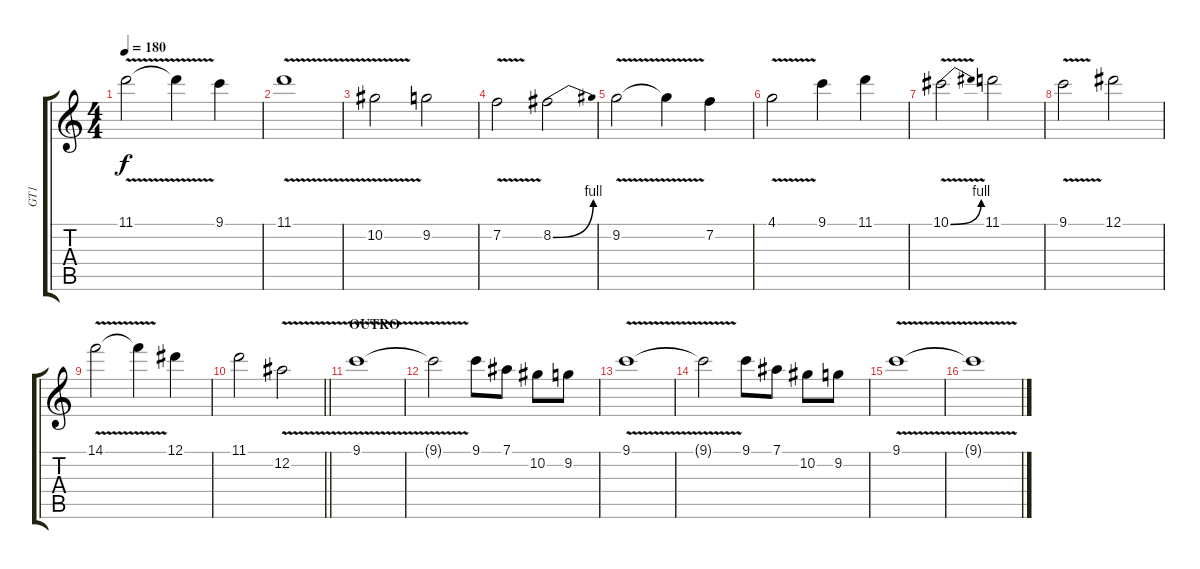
\track ("GT1" "GT1") {instrument distortionguitar}
\staff {score tabs}
\tuning (Eb4 Bb3 Gb3 Db3 Ab2 Eb2) {hide}
\ts (4 4)
\tempo 180
\clef g2
\ks c
11.1{v}.2{dy f} 11.1{t}.4 9.1.4 |
11.1{v}.1 |
10.2{v}.2 9.2.2 |
7.2{v}.2 8.2{be (bend 0 0 60 4)}.2 |
9.2{v}.2 9.2{t}.4 7.2.4 |
4.1{v}.2 9.1.4 11.1.4 |
10.1{be (bend 0 0 60 4) v}.2 11.1.2 |
9.1{v}.2 12.1.2 |
14.1{v}.2 14.1{t}.4 12.1.4 |
\barLineRight lightlight
11.1.2 12.2{v}.2 |
\section ("" "OUTRO")
9.1{v}.1 |
9.1{t}.2 9.1.8 7.1.8 10.2.8 9.2.8 |
9.1{v}.1 |
9.1{t}.2 9.1.8 7.1.8 10.2.8 9.2.8 |
9.1{v}.1 |
9.1{t}.1
